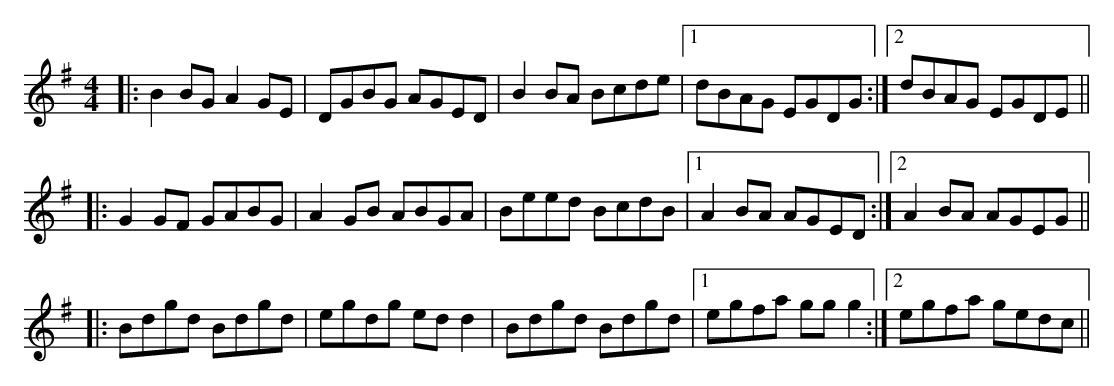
X:1
M:4/4
K:G
|:B2BG A2GE|DGBG AGED|B2BA Bcde|1 dBAG EGDG:|2 dBAG EGDE||
|:G2GF GABG|A2GB ABGA|Beed BcdB|1 A2BA AGED:|2 A2BA AGEG||
|:Bdgd Bdgd|egdg edd2|Bdgd Bdgd|1 egfa ggg2:|2 egfa gedc||
